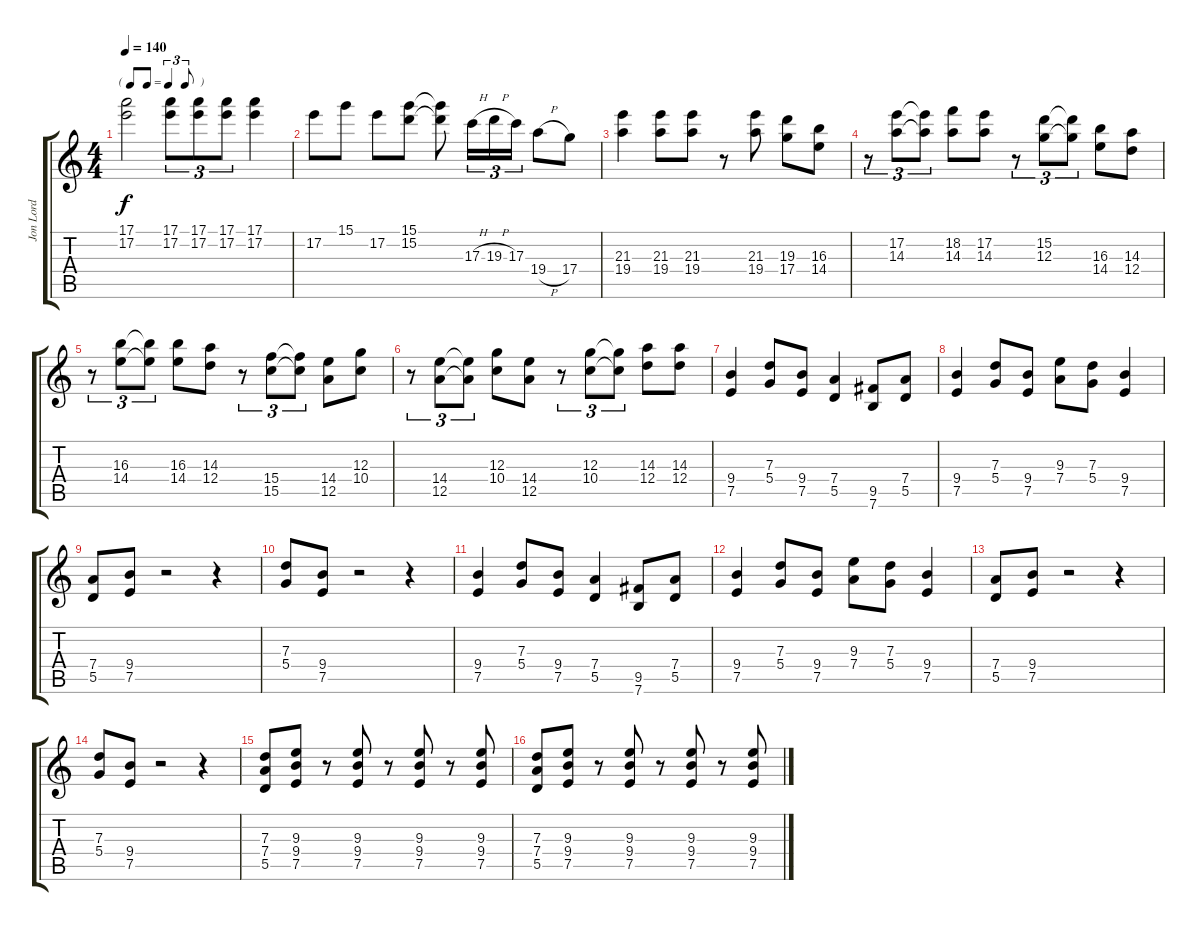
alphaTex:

\track ("Jon Lord" "Jon Lord") {instrument electricguitarjazz}
\staff {score tabs}
\tuning (E4 B3 G3 D3 A2 E2) {hide}
\ts (4 4)
\tf triplet8th
\tempo 140
\clef g2
\ks c
(17.1 17.2).2{dy f} (17.1 17.2).8{tu (3 2)} (17.1 17.2).8{tu (3 2)} (17.1 17.2).8{tu (3 2)} (17.1 17.2).4 |
17.2.8 15.1.8 17.2.8 (15.1 15.2).8 (15.1{t} 15.2{t}).8 17.3{h}.16{tu (3 2)} 19.3{h}.16{tu (3 2)} 17.3.16{tu (3 2)} 19.4{h}.8 17.4.8 |
(21.3 19.4).4 (21.3 19.4).8 (21.3 19.4).8 r.8 (21.3 19.4).8 (19.3 17.4).8 (16.3 14.4).8 |
r.8{tu (3 2)} (17.2 14.3).8{tu (3 2)} (17.2{t} 14.3{t}).8{tu (3 2)} (18.2 14.3).8 (17.2 14.3).8 r.8{tu (3 2)} (15.2 12.3).8{tu (3 2)} (15.2{t} 12.3{t}).8{tu (3 2)} (16.3 14.4).8 (14.3 12.4).8 |
r.8{tu (3 2)} (16.3 14.4).8{tu (3 2)} (16.3{t} 14.4{t}).8{tu (3 2)} (16.3 14.4).8 (14.3 12.4).8 r.8{tu (3 2)} (15.4 15.5).8{tu (3 2)} (15.4{t} 15.5{t}).8{tu (3 2)} (14.4 12.5).8 (12.3 10.4).8 |
r.8{tu (3 2)} (14.4 12.5).8{tu (3 2)} (14.4{t} 12.5{t}).8{tu (3 2)} (12.3 10.4).8 (14.4 12.5).8 r.8{tu (3 2)} (12.3 10.4).8{tu (3 2)} (12.3{t} 10.4{t}).8{tu (3 2)} (14.3 12.4).8 (14.3 12.4).8 |
(9.4 7.5).4{volume 12} (7.3 5.4).8 (9.4 7.5).8 (7.4 5.5).4 (9.5 7.6).8 (7.4 5.5).8 |
(9.4 7.5).4 (7.3 5.4).8 (9.4 7.5).8 (9.3 7.4).8 (7.3 5.4).8 (9.4 7.5).4 |
(7.4 5.5).8 (9.4 7.5).8 r.2 r.4 |
(7.3 5.4).8 (9.4 7.5).8 r.2 r.4 |
(9.4 7.5).4 (7.3 5.4).8 (9.4 7.5).8 (7.4 5.5).4 (9.5 7.6).8 (7.4 5.5).8 |
(9.4 7.5).4 (7.3 5.4).8 (9.4 7.5).8 (9.3 7.4).8 (7.3 5.4).8 (9.4 7.5).4 |
(7.4 5.5).8 (9.4 7.5).8 r.2 r.4 |
(7.3 5.4).8 (9.4 7.5).8 r.2 r.4 |
(7.3 7.4 5.5).8 (9.3 9.4 7.5).8 r.8 (9.3 9.4 7.5).8 r.8 (9.3 9.4 7.5).8 r.8 (9.3 9.4 7.5).8 |
(7.3 7.4 5.5).8 (9.3 9.4 7.5).8 r.8 (9.3 9.4 7.5).8 r.8 (9.3 9.4 7.5).8 r.8 (9.3 9.4 7.5).8
